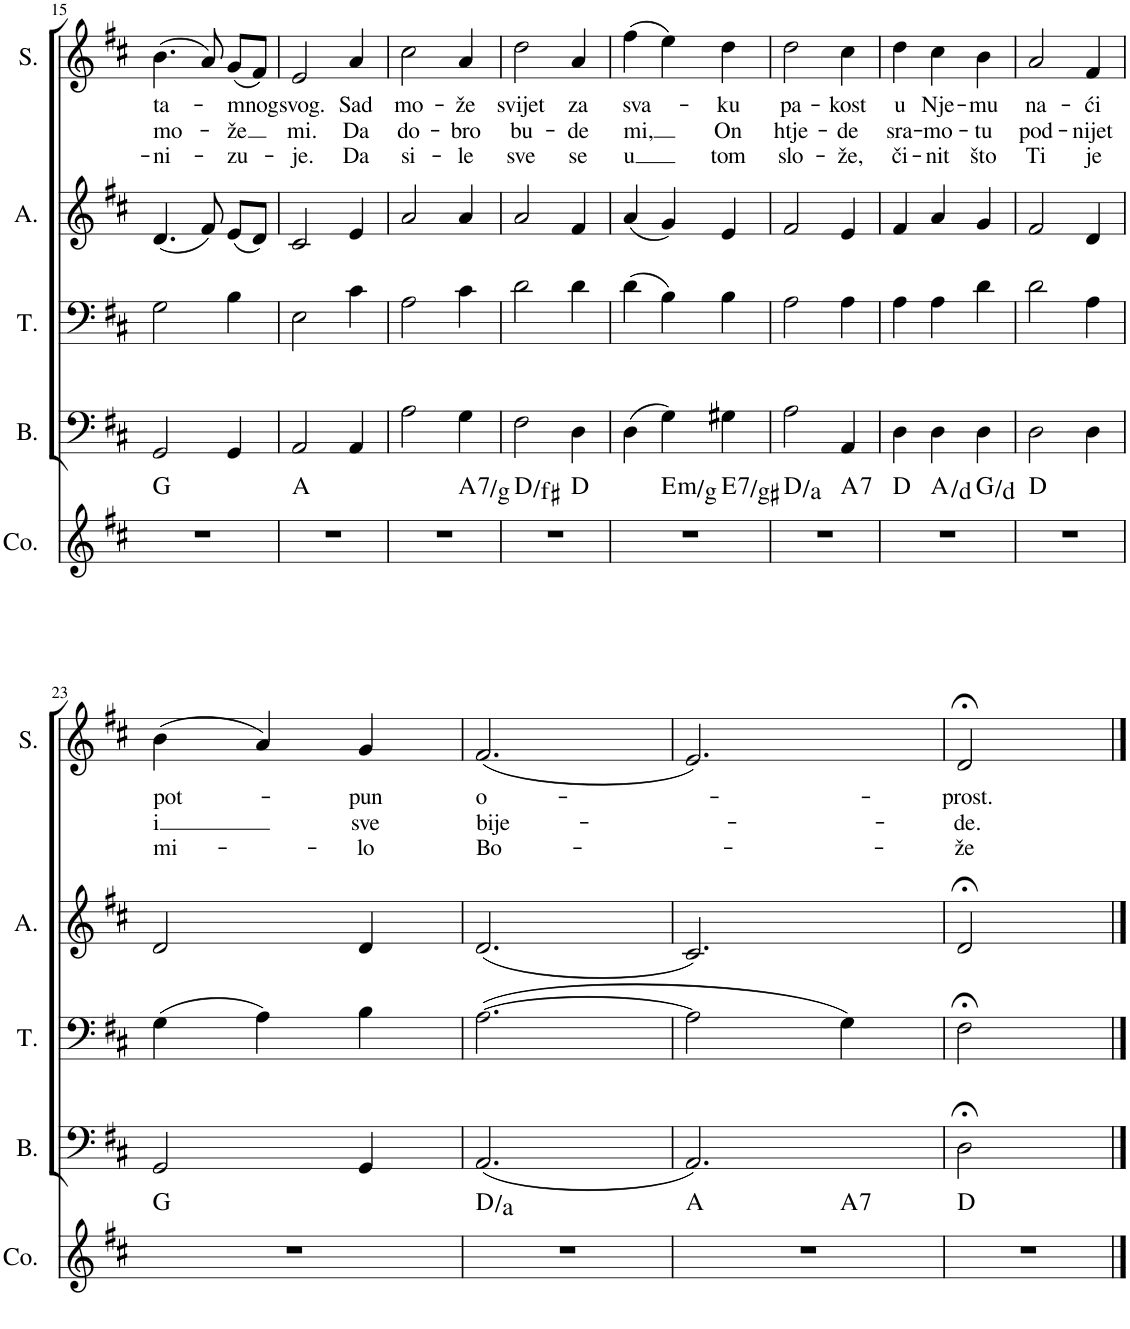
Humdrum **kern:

**kern	**harte	**kern	**kern	**kern	**kern	**text	**text	**text
*part5	*part5	*part4	*part3	*part2	*part1	*part1	*part1	*part1
*staff5	*	*staff4	*staff3	*staff2	*staff1	*staff1	*staff1	*staff1
*I"Chords	*	*I"Bass	*I"Tenor	*I"Alto	*I"Soprano	*	*	*
*I'Co.	*	*I'B.	*I'T.	*I'A.	*I'S.	*	*	*
!!LO:PB:g=z
*clefG2	*	*clefF4	*clefF4	*clefG2	*clefG2	*	*	*
*k[f#c#]	*	*k[f#c#]	*k[f#c#]	*k[f#c#]	*k[f#c#]	*	*	*
*M3/4	*	*M3/4	*M3/4	*M3/4	*M3/4	*	*	*
=15	=15	=15	=15	=15	=15	=15	=15	=15
!	!	!	!	!	!	!LO:LY:b	!LO:LY:b	!LO:LY:b
2.r	G:maj	2GG/	2G\	(4.d/	(4.b\	ta-	mo-	-ni-
.	.	.	.	8f#/)	8a/)	.	.	.
!	!	!	!	!	!	!LO:LY:b	!LO:LY:b	!LO:LY:b
.	.	4GG/	4B\	(8e/L	(8g/L	-mnog	-že	-zu-
.	.	.	.	8d/J)	8f#/J)	.	.	.
=16	=16	=16	=16	=16	=16	=16	=16	=16
!	!	!	!	!	!	!LO:LY:b	!LO:LY:b	!LO:LY:b
2.r	A:maj	2AA/	2E\	2c#/	2e/	svog.	mi.	-je.
!	!	!	!	!	!	!LO:LY:b	!LO:LY:b	!LO:LY:b
.	.	4AA/	4c#\	4e/	4a/	Sad	Da	Da
=17	=17	=17	=17	=17	=17	=17	=17	=17
!	!	!	!	!	!	!LO:LY:b	!LO:LY:b	!LO:LY:b
*^	*	*	*	*	*	*	*	*
2.r	2ryy	.	2A\	2A\	2a/	2cc#\	mo-	do-	si-
!	!	!LO:H:kt=7	!	!	!	!	!LO:LY:b	!LO:LY:b	!LO:LY:b
.	4ryy	A:7/b7	4G\	4c#\	4a/	4a/	-že	-bro	-le
=18	=18	=18	=18	=18	=18	=18	=18	=18	=18
!	!	!	!	!	!	!	!LO:LY:b	!LO:LY:b	!LO:LY:b
2.r	2ryy	D:maj/3	2F#\	2d\	2a/	2dd\	svijet	bu-	sve
!	!	!	!	!	!	!	!LO:LY:b	!LO:LY:b	!LO:LY:b
.	4ryy	D:maj	4D\	4d\	4f#/	4a/	za	-de	se
=19	=19	=19	=19	=19	=19	=19	=19	=19	=19
!	!	!	!	!	!	!	!LO:LY:b	!LO:LY:b	!LO:LY:b
*	*^	*	*	*	*	*	*	*	*
2.r	4ryy	2ryy	.	(4D\	(4d\	(4a/	(4ff#\	sva-	mi,	u
!	!	!	!LO:H:kt=m	!	!	!	!	!	!	!
.	2ryy	.	E:min/b3	4G\)	4B\)	4g/)	4ee\)	.	.	.
!	!	!	!LO:H:kt=7	!	!	!	!	!LO:LY:b	!LO:LY:b	!LO:LY:b
.	.	4ryy	E:7/3	4G#X\	4B\	4e/	4dd\	-ku	On	tom
=20	=20	=20	=20	=20	=20	=20	=20	=20	=20	=20
!	!	!	!	!	!	!	!	!LO:LY:b	!LO:LY:b	!LO:LY:b
*	*v	*v	*	*	*	*	*	*	*	*
2.r	2ryy	D:maj/5	2A\	2A\	2f#/	2dd\	-pa-	htje-	slo-
!	!	!LO:H:kt=7	!	!	!	!	!LO:LY:b	!LO:LY:b	!LO:LY:b
.	4ryy	A:7	4AA/	4A\	4e/	4cc#\	-kost	-de	-že,
=21	=21	=21	=21	=21	=21	=21	=21	=21	=21
!	!	!	!	!	!	!	!LO:LY:b	!LO:LY:b	!LO:LY:b
*	*^	*	*	*	*	*	*	*	*
2.r	4ryy	2ryy	D:maj	4D\	4A\	4f#/	4dd\	u	sra-	či-
!	!	!	!	!	!	!	!	!LO:LY:b	!LO:LY:b	!LO:LY:b
.	2ryy	.	A:maj/4	4D\	4A\	4a/	4cc#\	Nje-	-mo-	-nit
!	!	!	!	!	!	!	!	!LO:LY:b	!LO:LY:b	!LO:LY:b
.	.	4ryy	G:maj/5	4D\	4d\	4g/	4b\	-mu	-tu	što
=22	=22	=22	=22	=22	=22	=22	=22	=22	=22	=22
!	!	!	!	!	!	!	!	!LO:LY:b	!LO:LY:b	!LO:LY:b
*v	*v	*v	*	*	*	*	*	*	*	*
2.r	D:maj	2D\	2d\	2f#/	2a/	na-	pod-	Ti
!	!	!	!	!	!	!LO:LY:b	!LO:LY:b	!LO:LY:b
.	.	4D\	4A\	4d/	4f#/	-ći	-nijet	je
!!LO:LB:g=z
=23	=23	=23	=23	=23	=23	=23	=23	=23
!	!	!	!	!	!	!LO:LY:b	!LO:LY:b	!LO:LY:b
2.r	G:maj	2GG/	(4G\	2d/	(4b\	pot-	i	mi-
.	.	.	4A\)	.	4a/)	.	.	.
!	!	!	!	!	!	!LO:LY:b	!LO:LY:b	!LO:LY:b
.	.	4GG/	4B\	4d/	4g/	-pun	sve	-lo
=24	=24	=24	=24	=24	=24	=24	=24	=24
!	!	!	!	!	!	!LO:LY:b	!LO:LY:b	!LO:LY:b
2.r	D:maj/5	(2.AA/	([2.A\	(2.d/	(2.f#/	o-	bije-	Bo-
=25	=25	=25	=25	=25	=25	=25	=25	=25
*^	*	*	*	*	*	*	*	*
2.r	2ryy	A:maj	2.AA/)	2A\]	2.c#/)	2.e/)	.	.	.
!	!	!LO:H:kt=7	!	!	!	!	!	!	!
.	4ryy	A:7	.	4G\)	.	.	.	.	.
=26	=26	=26	=26	=26	=26	=26	=26	=26	=26
!	!	!	!	!	!	!	!LO:LY:b	!LO:LY:b	!LO:LY:b
*v	*v	*	*	*	*	*	*	*	*
2.r	D:maj	2D;<\	2F#;<\	2d;</	2d;</	-prost.	-de.	-že
.	.	4ryy	4ryy	4ryy	4ryy	.	.	.
==	==	==	==	==	==	==	==	==
*-	*-	*-	*-	*-	*-	*-	*-	*-
